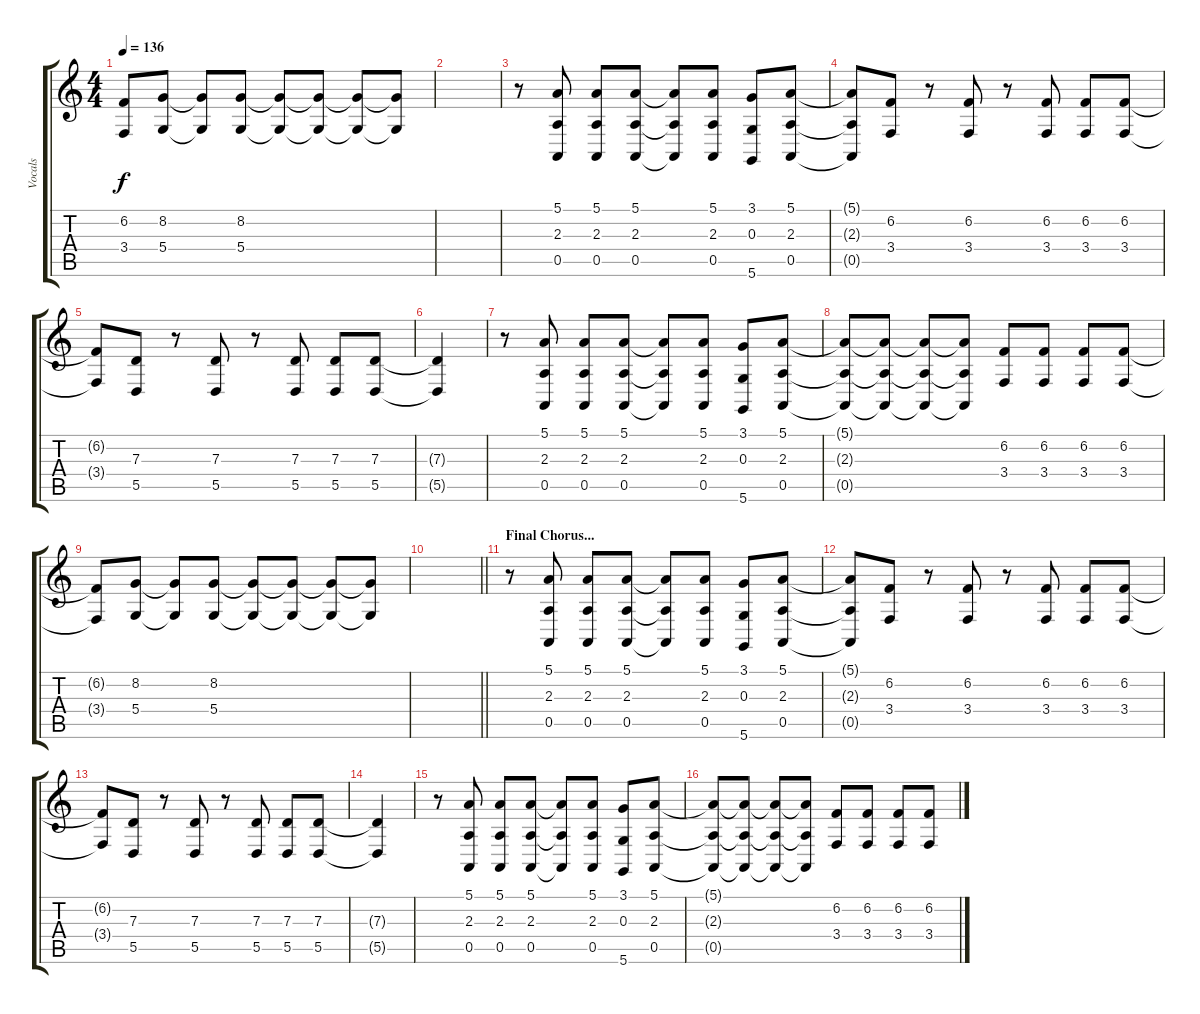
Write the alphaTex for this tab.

\track ("Vocals" "Vocals") {instrument cello}
\staff {score tabs}
\tuning (E4 B3 G3 D3 A2 D2) {hide}
\ts (4 4)
\tempo 136
\clef g2
\ks c
(6.2{t} 3.4{t}).8{dy f} (8.2 5.4).8 (8.2{t} 5.4{t}).8 (8.2 5.4).8 (8.2{t} 5.4{t}).8 (8.2{t} 5.4{t}).8 (8.2{t} 5.4{t}).8 (8.2{t} 5.4{t}).8 |
|
r.8 (5.1 2.3 0.5).8 (5.1 2.3 0.5).8 (5.1 2.3 0.5).8 (5.1{t} 2.3{t} 0.5{t}).8 (5.1 2.3 0.5).8 (3.1 0.3 5.6).8 (5.1 2.3 0.5).8 |
(5.1{t} 2.3{t} 0.5{t}).8 (6.2 3.4).8 r.8 (6.2 3.4).8 r.8 (6.2 3.4).8 (6.2 3.4).8 (6.2 3.4).8 |
(6.2{t} 3.4{t}).8 (7.3 5.5).8 r.8 (7.3 5.5).8 r.8 (7.3 5.5).8 (7.3 5.5).8 (7.3 5.5).8 |
(7.3{t} 5.5{t}).4 |
r.8 (5.1 2.3 0.5).8 (5.1 2.3 0.5).8 (5.1 2.3 0.5).8 (5.1{t} 2.3{t} 0.5{t}).8 (5.1 2.3 0.5).8 (3.1 0.3 5.6).8 (5.1 2.3 0.5).8 |
(5.1{t} 2.3{t} 0.5{t}).8 (5.1{t} 2.3{t} 0.5{t}).8 (5.1{t} 2.3{t} 0.5{t}).8 (5.1{t} 2.3{t} 0.5{t}).8 (6.2 3.4).8 (6.2 3.4).8 (6.2 3.4).8 (6.2 3.4).8 |
(6.2{t} 3.4{t}).8 (8.2 5.4).8 (8.2{t} 5.4{t}).8 (8.2 5.4).8 (8.2{t} 5.4{t}).8 (8.2{t} 5.4{t}).8 (8.2{t} 5.4{t}).8 (8.2{t} 5.4{t}).8 |
\barLineRight lightlight
|
\section ("" "Final Chorus...")
r.8{volume 14} (5.1 2.3 0.5).8 (5.1 2.3 0.5).8 (5.1 2.3 0.5).8 (5.1{t} 2.3{t} 0.5{t}).8 (5.1 2.3 0.5).8 (3.1 0.3 5.6).8 (5.1 2.3 0.5).8 |
(5.1{t} 2.3{t} 0.5{t}).8 (6.2 3.4).8 r.8 (6.2 3.4).8 r.8 (6.2 3.4).8 (6.2 3.4).8 (6.2 3.4).8 |
(6.2{t} 3.4{t}).8 (7.3 5.5).8 r.8 (7.3 5.5).8 r.8 (7.3 5.5).8 (7.3 5.5).8 (7.3 5.5).8 |
(7.3{t} 5.5{t}).4 |
r.8 (5.1 2.3 0.5).8 (5.1 2.3 0.5).8 (5.1 2.3 0.5).8 (5.1{t} 2.3{t} 0.5{t}).8 (5.1 2.3 0.5).8 (3.1 0.3 5.6).8 (5.1 2.3 0.5).8 |
(5.1{t} 2.3{t} 0.5{t}).8 (5.1{t} 2.3{t} 0.5{t}).8 (5.1{t} 2.3{t} 0.5{t}).8 (5.1{t} 2.3{t} 0.5{t}).8 (6.2 3.4).8 (6.2 3.4).8 (6.2 3.4).8 (6.2 3.4).8
